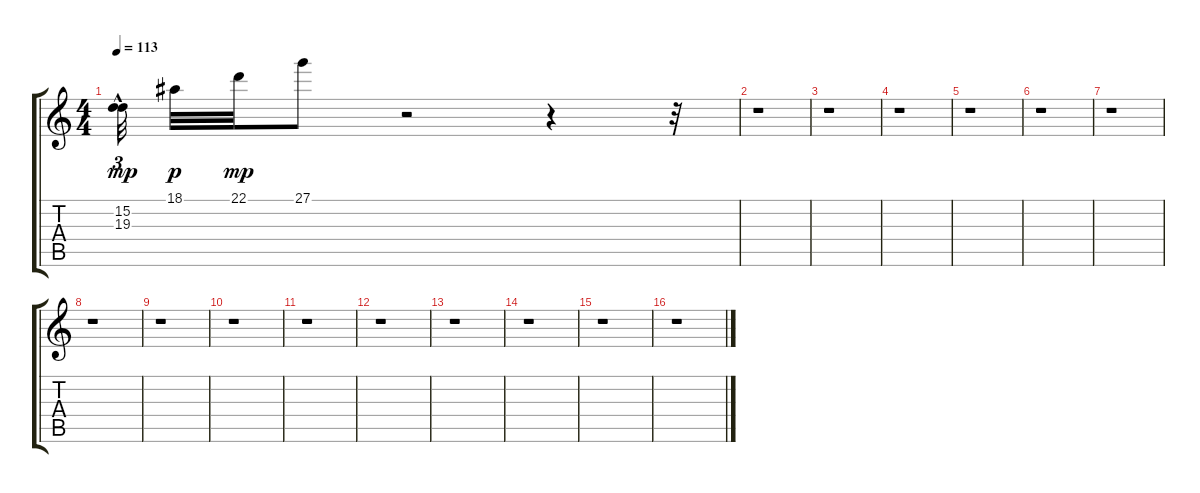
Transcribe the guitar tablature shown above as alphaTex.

\track "" {instrument fx3crystal}
\staff {score tabs}
\tuning (E4 B3 G3 D3 A2 E2) {hide}
\ts (4 4)
\tempo 113
\clef g2
\ks c
(15.2{hac} 19.3{hac}).32{tu (3 2) dy mp} 18.1.32{dy p} 22.1.32{dy mp} 27.1.8 r.2 r.4 r.32 |
r.1 |
r.1 |
r.1 |
r.1 |
r.1 |
r.1 |
r.1 |
r.1 |
r.1 |
r.1 |
r.1 |
r.1 |
r.1 |
r.1 |
r.1
